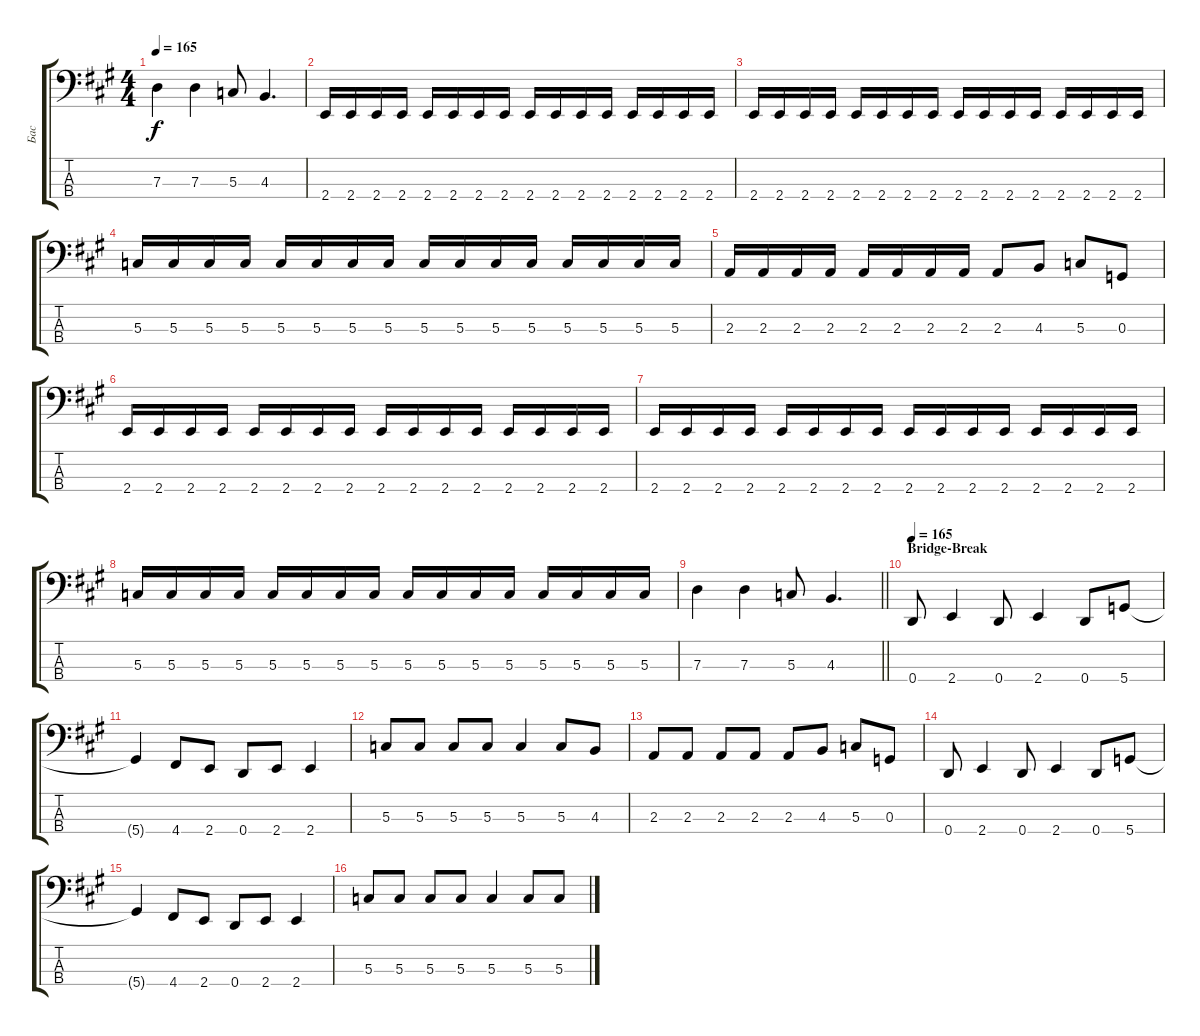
\track ("Бас" "Бас") {instrument electricbassfinger}
\staff {score tabs}
\tuning (F2 C2 G1 D1) {hide}
\ts (4 4)
\tempo 165
\clef f4
\ks f#minor
7.3.4{dy f} 7.3.4 5.3.8 4.3.4{d} |
2.4.16 2.4.16 2.4.16 2.4.16 2.4.16 2.4.16 2.4.16 2.4.16 2.4.16 2.4.16 2.4.16 2.4.16 2.4.16 2.4.16 2.4.16 2.4.16 |
2.4.16 2.4.16 2.4.16 2.4.16 2.4.16 2.4.16 2.4.16 2.4.16 2.4.16 2.4.16 2.4.16 2.4.16 2.4.16 2.4.16 2.4.16 2.4.16 |
5.3.16 5.3.16 5.3.16 5.3.16 5.3.16 5.3.16 5.3.16 5.3.16 5.3.16 5.3.16 5.3.16 5.3.16 5.3.16 5.3.16 5.3.16 5.3.16 |
2.3.16 2.3.16 2.3.16 2.3.16 2.3.16 2.3.16 2.3.16 2.3.16 2.3.8 4.3.8 5.3.8 0.3.8 |
2.4.16 2.4.16 2.4.16 2.4.16 2.4.16 2.4.16 2.4.16 2.4.16 2.4.16 2.4.16 2.4.16 2.4.16 2.4.16 2.4.16 2.4.16 2.4.16 |
2.4.16 2.4.16 2.4.16 2.4.16 2.4.16 2.4.16 2.4.16 2.4.16 2.4.16 2.4.16 2.4.16 2.4.16 2.4.16 2.4.16 2.4.16 2.4.16 |
5.3.16 5.3.16 5.3.16 5.3.16 5.3.16 5.3.16 5.3.16 5.3.16 5.3.16 5.3.16 5.3.16 5.3.16 5.3.16 5.3.16 5.3.16 5.3.16 |
\barLineRight lightlight
7.3.4 7.3.4 5.3.8 4.3.4{d} |
\section ("" "Bridge-Break")
\tempo 165
0.4.8 2.4.4 0.4.8 2.4.4 0.4.8 5.4.8 |
5.4{t}.4 4.4.8 2.4.8 0.4.8 2.4.8 2.4.4 |
5.3.8 5.3.8 5.3.8 5.3.8 5.3.4 5.3.8 4.3.8 |
2.3.8 2.3.8 2.3.8 2.3.8 2.3.8 4.3.8 5.3.8 0.3.8 |
0.4.8 2.4.4 0.4.8 2.4.4 0.4.8 5.4.8 |
5.4{t}.4 4.4.8 2.4.8 0.4.8 2.4.8 2.4.4 |
5.3.8 5.3.8 5.3.8 5.3.8 5.3.4 5.3.8 5.3.8
